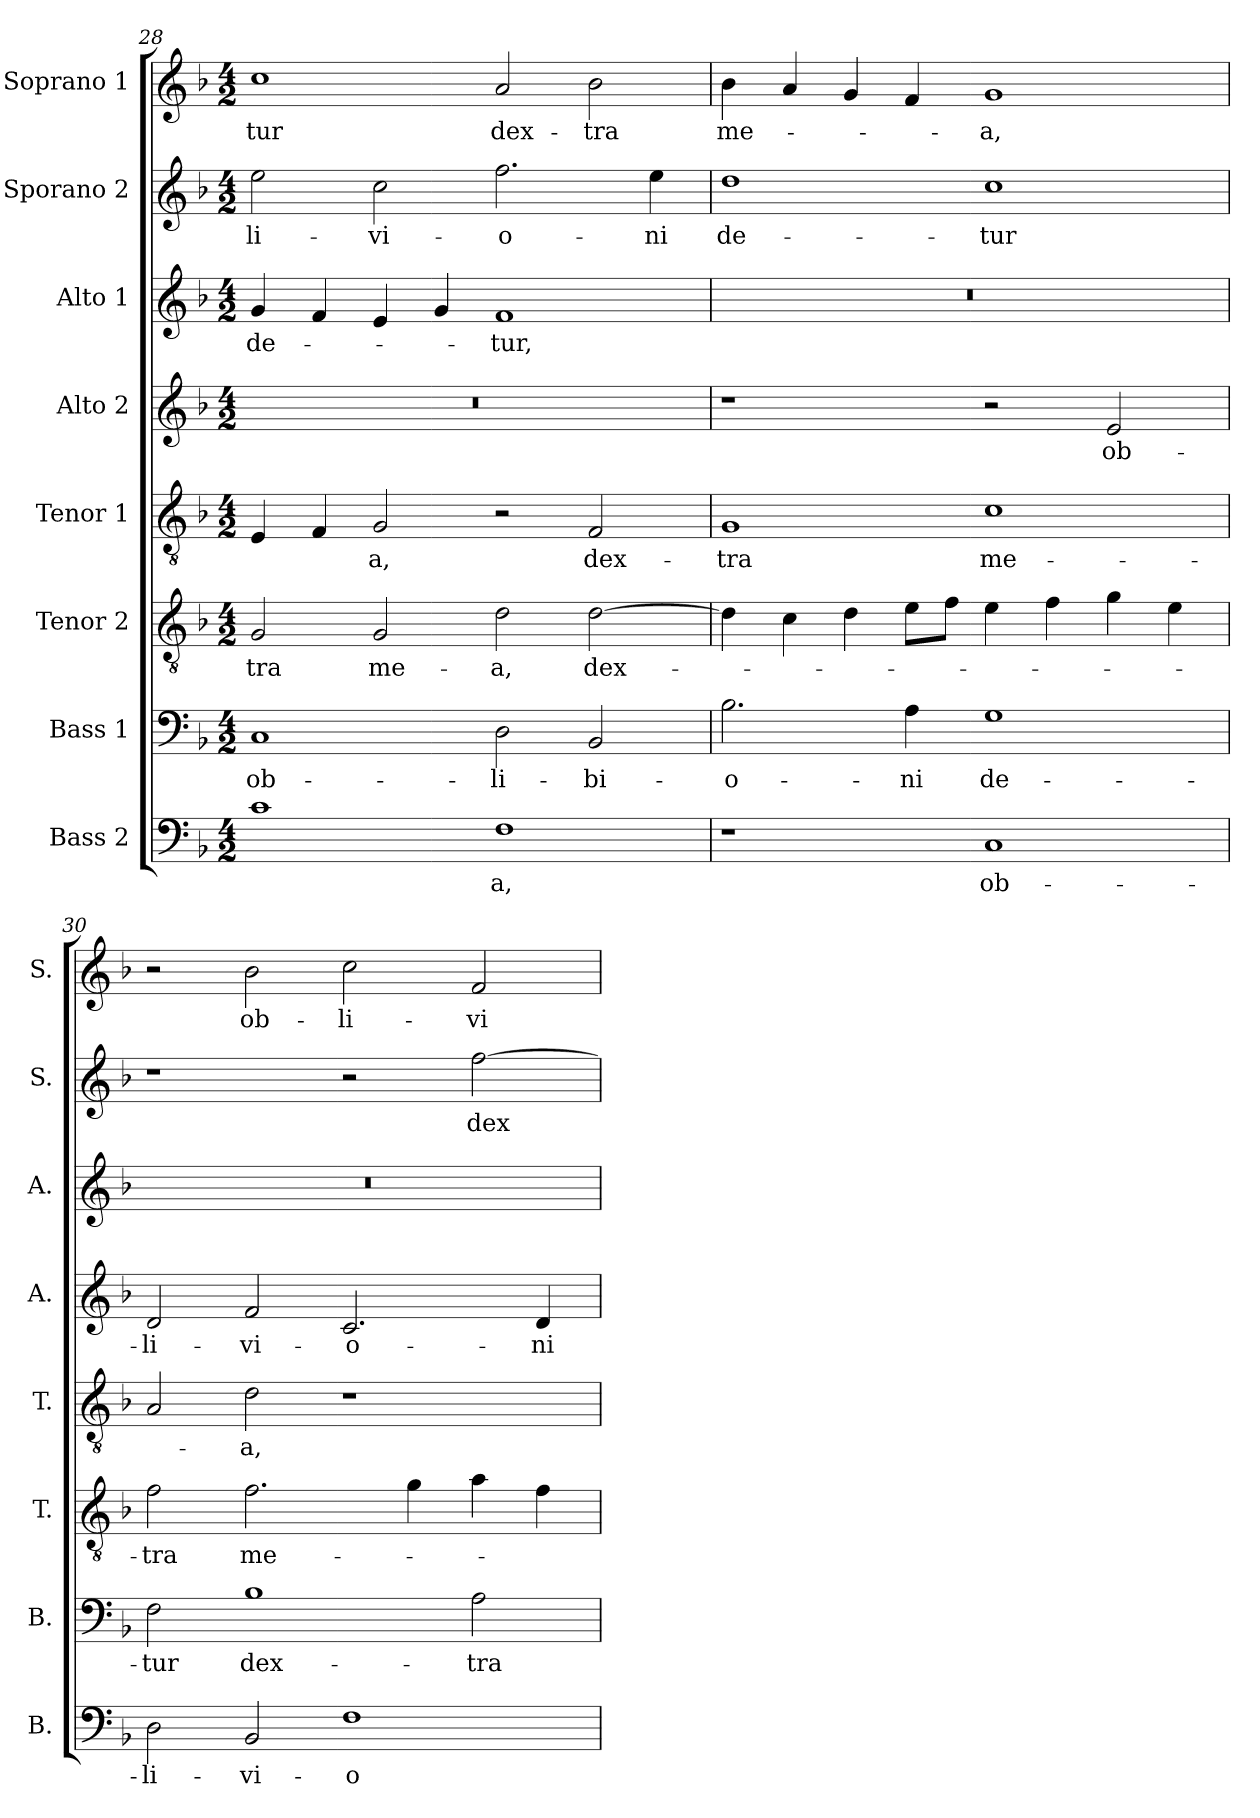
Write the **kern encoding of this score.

**kern	**text	**kern	**text	**kern	**text	**kern	**text	**kern	**text	**kern	**text	**kern	**text	**kern	**text
*part8	*part8	*part7	*part7	*part6	*part6	*part5	*part5	*part4	*part4	*part3	*part3	*part2	*part2	*part1	*part1
*staff8	*staff8	*staff7	*staff7	*staff6	*staff6	*staff5	*staff5	*staff4	*staff4	*staff3	*staff3	*staff2	*staff2	*staff1	*staff1
*I"Bass 2	*	*I"Bass 1	*	*I"Tenor 2	*	*I"Tenor 1	*	*I"Alto 2	*	*I"Alto 1	*	*I"Sporano 2	*	*I"Soprano 1	*
*I'B.	*	*I'B.	*	*I'T.	*	*I'T.	*	*I'A.	*	*I'A.	*	*I'S.	*	*I'S.	*
*clefF4	*	*clefF4	*	*clefGv2	*	*clefGv2	*	*clefG2	*	*clefG2	*	*clefG2	*	*clefG2	*
*	*	*	*	*ITrd7c12	*	*ITrd7c12	*	*	*	*	*	*	*	*	*
*k[b-]	*	*k[b-]	*	*k[b-]	*	*k[b-]	*	*k[b-]	*	*k[b-]	*	*k[b-]	*	*k[b-]	*
*F:	*	*F:	*	*F:	*	*F:	*	*F:	*	*F:	*	*F:	*	*F:	*
*M4/2	*	*M4/2	*	*M4/2	*	*M4/2	*	*M4/2	*	*M4/2	*	*M4/2	*	*M4/2	*
=28	=28	=28	=28	=28	=28	=28	=28	=28	=28	=28	=28	=28	=28	=28	=28
!	!	!	!LO:LY:b:color=#000000	!	!	!	!	!	!	!	!	!	!	!	!
!	!	!	!	!	!LO:LY:b:color=#000000	!	!	!LO:N:vis=1	!	!	!	!	!	!	!
!	!	!	!	!	!	!	!	!	!	!	!LO:LY:b:color=#000000	!	!	!	!
!	!	!	!	!	!	!	!	!	!	!	!	!	!LO:LY:b:color=#000000	!	!
!	!	!	!	!	!	!	!	!	!	!	!	!	!	!	!LO:LY:b:color=#000000
1ci	.	1Ci	ob-	2GGi/	-tra	4EEi/	.	0r	.	4gi/	de-	2eei\	-li-	1cci	-tur
.	.	.	.	.	.	4FFi/	.	.	.	4fi/	.	.	.	.	.
!	!	!	!	!	!LO:LY:b:color=#000000	!	!	!	!	!	!	!	!	!	!
!	!	!	!	!	!	!	!LO:LY:b:color=#000000	!	!	!	!	!	!	!	!
!	!	!	!	!	!	!	!	!	!	!	!	!	!LO:LY:b:color=#000000	!	!
.	.	.	.	2GGi/	me-	2GGi/	-a,	.	.	4ei/	.	2cci\	-vi-	.	.
.	.	.	.	.	.	.	.	.	.	4gi/	.	.	.	.	.
!	!LO:LY:b:color=#000000	!	!	!	!	!	!	!	!	!	!	!	!	!	!
!	!	!	!LO:LY:b:color=#000000	!	!	!	!	!	!	!	!	!	!	!	!
!	!	!	!	!	!LO:LY:b:color=#000000	!	!	!	!	!	!	!	!	!	!
!	!	!	!	!	!	!	!	!	!	!	!LO:LY:b:color=#000000	!	!	!	!
!	!	!	!	!	!	!	!	!	!	!	!	!	!LO:LY:b:color=#000000	!	!
!	!	!	!	!	!	!	!	!	!	!	!	!	!	!	!LO:LY:b:color=#000000
1Fi	-a,	2Di\	-li-	2Di\	-a,	2r	.	.	.	1fi	-tur,	2.ffi\	-o-	2ai/	dex-
!	!	!	!LO:LY:b:color=#000000	!	!	!	!	!	!	!	!	!	!	!	!
!	!	!	!	!	!LO:LY:b:color=#000000	!	!	!	!	!	!	!	!	!	!
!	!	!	!	!	!	!	!LO:LY:b:color=#000000	!	!	!	!	!	!	!	!
!	!	!	!	!	!	!	!	!	!	!	!	!	!	!	!LO:LY:b:color=#000000
.	.	2BB-i/	-bi-	[>2Di\	dex-	2FFi/	dex-	.	.	.	.	.	.	2b-i\	-tra
!	!	!	!	!	!	!	!	!	!	!	!	!	!LO:LY:b:color=#000000	!	!
.	.	.	.	.	.	.	.	.	.	.	.	4eei\	-ni	.	.
=29	=29	=29	=29	=29	=29	=29	=29	=29	=29	=29	=29	=29	=29	=29	=29
!	!	!	!LO:LY:b:color=#000000	!	!	!	!	!	!	!	!	!	!	!	!
!	!	!	!	!	!	!	!LO:LY:b:color=#000000	!	!	!LO:N:vis=1	!	!	!	!	!
!	!	!	!	!	!	!	!	!	!	!	!	!	!LO:LY:b:color=#000000	!	!
!	!	!	!	!	!	!	!	!	!	!	!	!	!	!	!LO:LY:b:color=#000000
1r	.	2.B-i\	-o-	4Di\]	.	1GGi	-tra	1r	.	0r	.	1ddi	de-	4b-i\	me-
.	.	.	.	4Ci\	.	.	.	.	.	.	.	.	.	4ai/	.
.	.	.	.	4Di\	.	.	.	.	.	.	.	.	.	4gi/	.
!	!	!	!LO:LY:b:color=#000000	!	!	!	!	!	!	!	!	!	!	!	!
.	.	4Ai\	-ni	8Ei\L	.	.	.	.	.	.	.	.	.	4fi/	.
.	.	.	.	8Fi\J	.	.	.	.	.	.	.	.	.	.	.
!	!LO:LY:b:color=#000000	!	!	!	!	!	!	!	!	!	!	!	!	!	!
!	!	!	!LO:LY:b:color=#000000	!	!	!	!	!	!	!	!	!	!	!	!
!	!	!	!	!	!	!	!LO:LY:b:color=#000000	!	!	!	!	!	!	!	!
!	!	!	!	!	!	!	!	!	!	!	!	!	!LO:LY:b:color=#000000	!	!
!	!	!	!	!	!	!	!	!	!	!	!	!	!	!	!LO:LY:b:color=#000000
1Ci	ob-	1Gi	de-	4Ei\	.	1Ci	me-	2r	.	.	.	1cci	-tur	1gi	-a,
.	.	.	.	4Fi\	.	.	.	.	.	.	.	.	.	.	.
!	!	!	!	!	!	!	!	!	!LO:LY:b:color=#000000	!	!	!	!	!	!
.	.	.	.	4Gi\	.	.	.	2ei/	ob-	.	.	.	.	.	.
.	.	.	.	4Ei\	.	.	.	.	.	.	.	.	.	.	.
!!LO:PB:g=z
=30	=30	=30	=30	=30	=30	=30	=30	=30	=30	=30	=30	=30	=30	=30	=30
!	!LO:LY:b:color=#000000	!	!	!	!	!	!	!	!	!	!	!	!	!	!
!	!	!	!LO:LY:b:color=#000000	!	!	!	!	!	!	!	!	!	!	!	!
!	!	!	!	!	!LO:LY:b:color=#000000	!	!	!	!	!	!	!	!	!	!
!	!	!	!	!	!	!	!	!	!LO:LY:b:color=#000000	!LO:N:vis=1	!	!	!	!	!
2Di\	-li-	2Fi\	-tur	2Fi\	-tra	2AAi/	.	2di/	-li-	0r	.	1r	.	2r	.
!	!LO:LY:b:color=#000000	!	!	!	!	!	!	!	!	!	!	!	!	!	!
!	!	!	!LO:LY:b:color=#000000	!	!	!	!	!	!	!	!	!	!	!	!
!	!	!	!	!	!LO:LY:b:color=#000000	!	!	!	!	!	!	!	!	!	!
!	!	!	!	!	!	!	!LO:LY:b:color=#000000	!	!	!	!	!	!	!	!
!	!	!	!	!	!	!	!	!	!LO:LY:b:color=#000000	!	!	!	!	!	!
!	!	!	!	!	!	!	!	!	!	!	!	!	!	!	!LO:LY:b:color=#000000
2BB-i/	-vi-	1B-i	dex-	2.Fi\	me-	2Di\	-a,	2fi/	-vi-	.	.	.	.	2b-i\	ob-
!	!LO:LY:b:color=#000000	!	!	!	!	!	!	!	!	!	!	!	!	!	!
!	!	!	!	!	!	!	!	!	!LO:LY:b:color=#000000	!	!	!	!	!	!
!	!	!	!	!	!	!	!	!	!	!	!	!	!	!	!LO:LY:b:color=#000000
1Fi	-o-	.	.	.	.	1r	.	2.ci/	-o-	.	.	2r	.	2cci\	-li-
.	.	.	.	4Gi\	.	.	.	.	.	.	.	.	.	.	.
!	!	!	!LO:LY:b:color=#000000	!	!	!	!	!	!	!	!	!	!	!	!
!	!	!	!	!	!	!	!	!	!	!	!	!	!LO:LY:b:color=#000000	!	!
!	!	!	!	!	!	!	!	!	!	!	!	!	!	!	!LO:LY:b:color=#000000
.	.	2Ai\	-tra	4Ai\	.	.	.	.	.	.	.	[>2ffi\	dex-	2fi/	-vi-
!	!	!	!	!	!	!	!	!	!LO:LY:b:color=#000000	!	!	!	!	!	!
.	.	.	.	4Fi\	.	.	.	4di/	-ni	.	.	.	.	.	.
=	=	=	=	=	=	=	=	=	=	=	=	=	=	=	=
*-	*-	*-	*-	*-	*-	*-	*-	*-	*-	*-	*-	*-	*-	*-	*-
